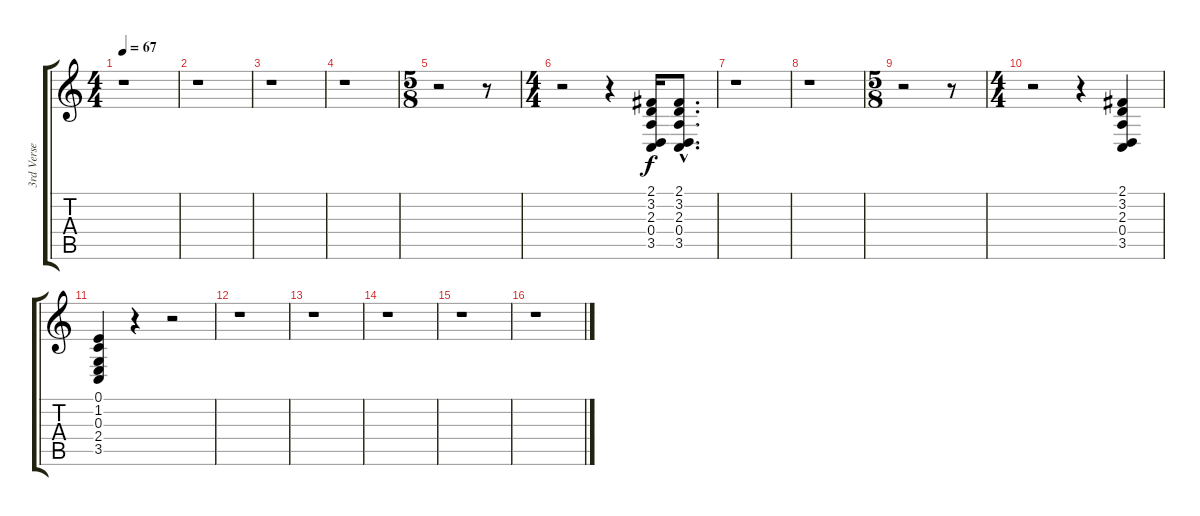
\track ("3rd Verse Piano arr. Guit" "3rd Verse ") {instrument acousticgrandpiano}
\staff {score tabs}
\tuning (E4 B3 G3 D3 A2 E2) {hide}
\ts (4 4)
\tempo 67
\clef g2
\ks c
r.1{dy f} |
r.1 |
r.1 |
r.1 |
\ts (5 8)
r.2 r.8 |
\ts (4 4)
r.2 r.4 (2.1 3.2 2.3 0.4 3.5).16 (2.1{hac} 3.2{hac} 2.3{hac} 0.4{hac} 3.5{hac}).8{d} |
r.1 |
r.1 |
\ts (5 8)
r.2 r.8 |
\ts (4 4)
r.2 r.4 (2.1 3.2 2.3 0.4 3.5).4 |
(0.1 1.2 0.3 2.4 3.5).4 r.4 r.2 |
r.1 |
r.1 |
r.1 |
r.1 |
r.1
